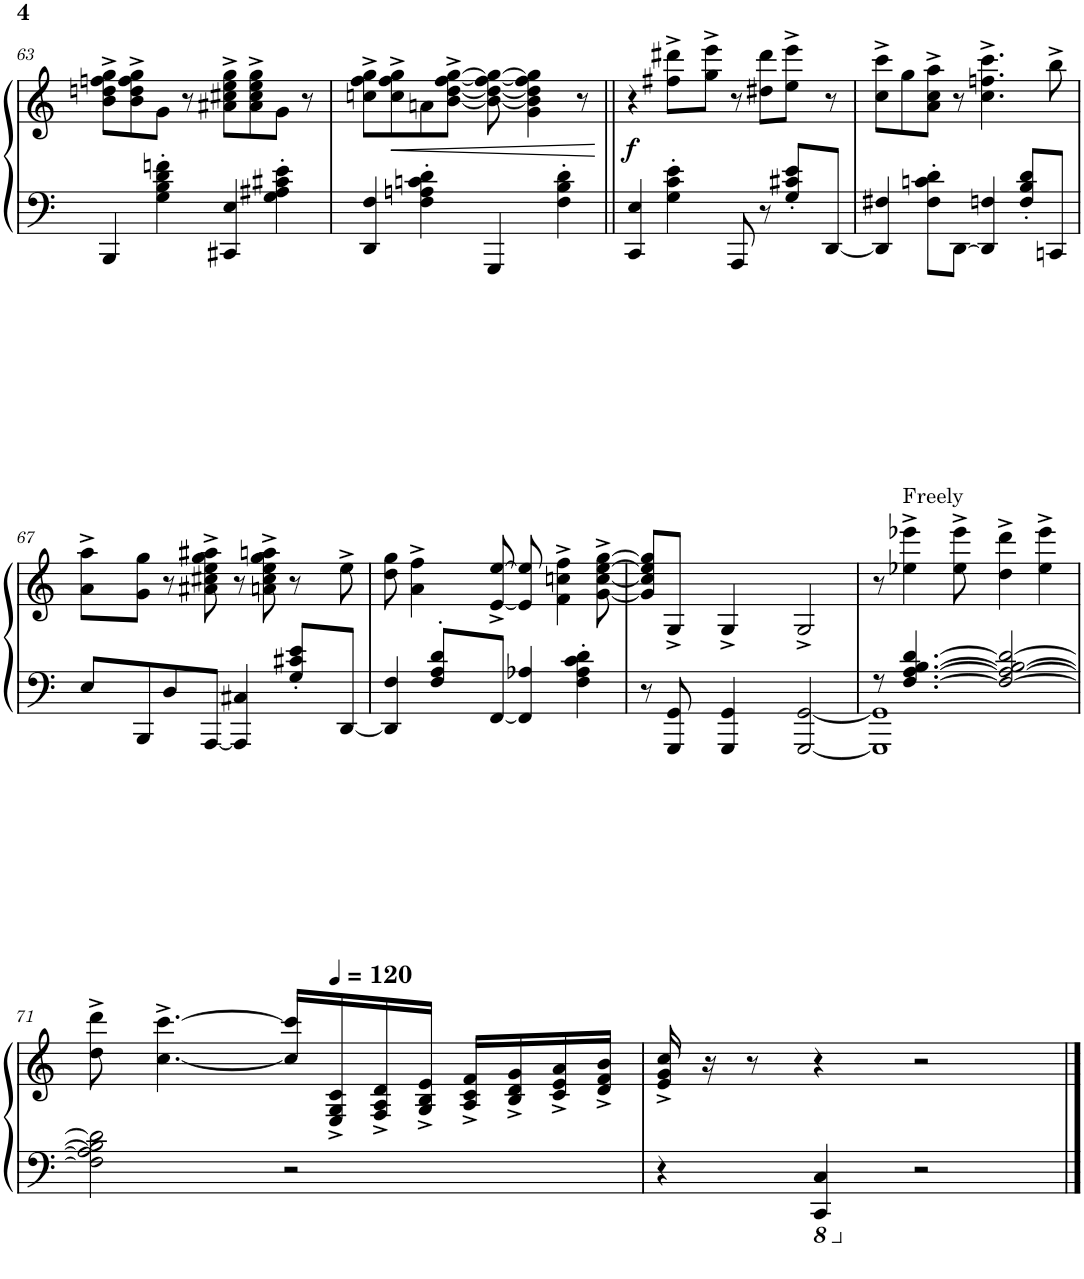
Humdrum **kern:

**kern	**kern	**dynam
*part1	*part1	*part1
*staff2	*staff1	*staff1/2
*I"Piano	*	*
*I'Pno.	*	*
!!LO:PB:g=z
*clefF4	*clefG2	*
*k[]	*k[]	*
*M4/4	*M4/4	*
=63	=63	=63
4BBB/	8b\^ 8ddn\^ 8ffn\^ 8gg\^L	.
.	8b\^ 8dd\^ 8ff\^ 8gg\^	.
4G\' 4B\' 4d\' 4fn\'	8g\J	.
.	8r	.
4CC#X/ 4E/	8a#X\^ 8cc#X\^ 8ee\^ 8gg\^L	.
.	8a#\^ 8cc#\^ 8ee\^ 8gg\^	.
4G\' 4A#X\' 4c#X\' 4e\'	8g\J	.
.	8r	.
=64	=64	=64
4DD/ 4F/	8ccn\^ 8ff\^ 8gg\^L	.
!	!	!LO:HP:b
.	8cc\^ 8ff\^ 8gg\^	<
4F\' 4An\' 4cn\' 4d\'	8an\	.
.	[8b\^ [8dd\^ [8ff\^ [8gg\^J	.
4GGG/	8b\_ 8dd\_ 8ff\_ 8gg\_	.
.	4g\ 4b\] 4dd\] 4ff\] 4gg\]	.
4F\' 4B\' 4d\'	.	.
.	8r	.
.	.	[
=65||	=65||	=65||
!	!	!LO:DY:b
4CC/ 4E/	4r	f
4G\' 4c\' 4e\'	8ff#X\^ 8ddd#X\^L	.
.	8gg\^ 8eee\^J	.
8AAA/	8r	.
8r	8dd#X\ 8ddd#\L	.
8G/' 8c#X/' 8e/'L	8ee\^ 8eee\^J	.
[8DD/J	8r	.
=66	=66	=66
4DD/] 4F#X/	8cc\^ 8ccc\^L	.
.	8gg\	.
8F#\' 8cn\' 8d\'L	8a\^ 8cc\^ 8aa\^J	.
[8DD\J	8r	.
4DD/] 4Fn/	4.cc\^ 4.ffn\^ 4.ccc\^	.
8F/' 8B/' 8d/'L	.	.
8CCn/J	8bb^\	.
!!LO:LB:g=z
=67	=67	=67
8E/L	8a\^ 8aa\^L	.
8BBB/	8g\ 8gg\J	.
8D/	8r	.
[8AAA/J	8a#X\^ 8cc#X\^ 8ee\^ 8gg\^ 8aa#X\^	.
4AAA/] 4C#X/	8r	.
.	8an\^ 8cc#\^ 8ee\^ 8gg\^ 8aan\^	.
8G/' 8c#X/' 8e/'L	8r	.
[8DD/J	8ee^\	.
=68	=68	=68
4DD/] 4F/	8dd\ 8gg\	.
.	4a\^ 4ff\^	.
8F/'> 8A/'> 8d/'>L	.	.
[8FF/J	[8e/^ [8ee/^	.
4FF/] 4A-X/	8e/] 8ee/]	.
.	4f\^ 4ccn\^ 4ff\^	.
4F\' 4A-\' 4c\' 4d\'	.	.
.	[8g\^ [8cc\^ [8ee\^ [8gg\^	.
=69	=69	=69
8r	8g/] 8cc/] 8ee/] 8gg/]L	.
8GGG/ 8GG/	8G^/J	.
4GGG/ 4GG/	4G^/	.
[2GGG/ [2GG/	2G^/	.
=70	=70	=70
*^	*	*
8r	1GGG] 1GG]	8r	.
!	!	!LO:TX:a:t=Freely	!
[4.F/ [4.A/ [4.B/ [4.d/	.	4ee-X\^ 4eee-X\^	.
.	.	8ee-\^ 8eee-\^	.
2F/_ 2A/_ 2B/_ 2d/_	.	4dd\^ 4ddd\^	.
.	.	4ee-\^ 4eee-\^	.
*v	*v	*	*
!!LO:LB:g=z
=71	=71	=71
2F\] 2A\] 2B\] 2d\]	8dd\^ 8ddd\^	.
.	[4.cc\^ [4.ccc\^	.
2r	16cc/] 16ccc/]LL	.
*	*MM120	*
.	16E/^ 16G/^ 16c/^	.
.	16F/^ 16A/^ 16d/^	.
.	16G/^ 16B/^ 16e/^JJ	.
.	16A/^ 16c/^ 16f/^LL	.
.	16B/^ 16d/^ 16g/^	.
.	16c/^ 16e/^ 16a/^	.
.	16d/^ 16f/^ 16b/^JJ	.
=72	=72	=72
4r	16e/^ 16g/^ 16cc/^	.
.	16r	.
.	8r	.
*8ba	*	*
4CCC/ 4CC/	4r	.
*X8ba	*	*
2r	2r	.
==	==	==
*-	*-	*-
